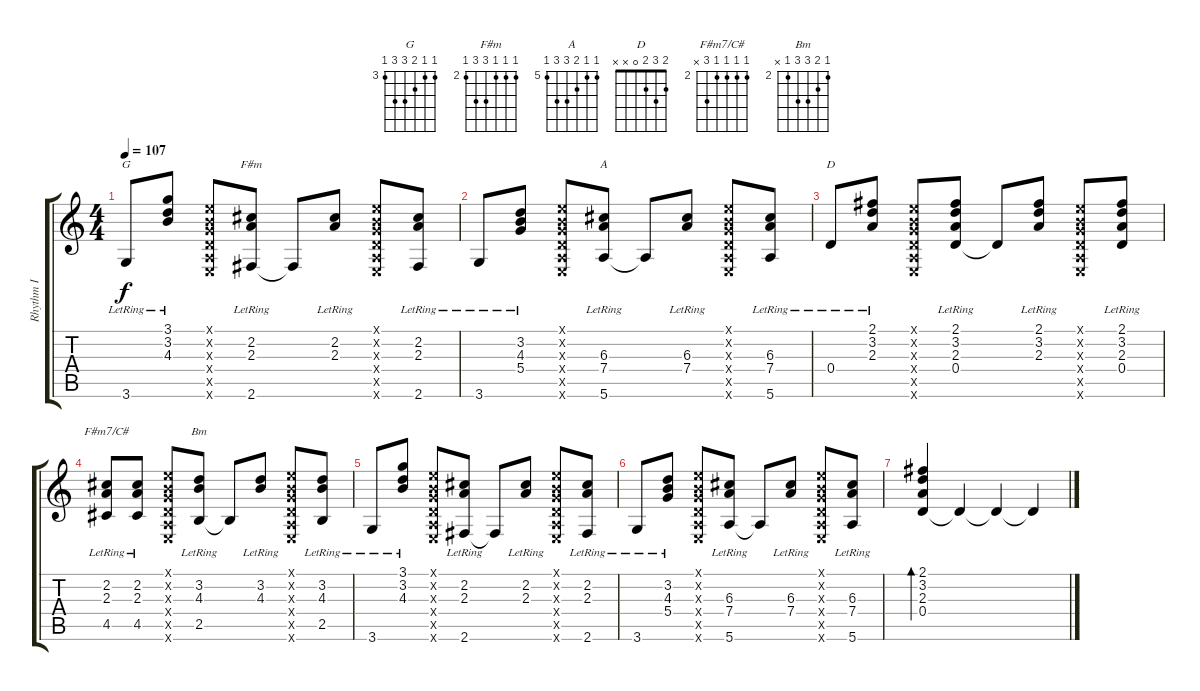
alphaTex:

\track ("Rhythm I" "Rhythm I") {instrument acousticguitarsteel}
\staff {score tabs}
\tuning (E4 B3 G3 D3 A2 E2) {hide}
\chord ("G" 3 3 4 5 5 3) {firstfret 3}
\chord ("F#m" 2 2 2 4 4 2) {firstfret 2}
\chord ("A" 5 5 6 7 7 5) {firstfret 5}
\chord ("D" 2 3 2 0 x x)
\chord ("F#m7/C#" 2 2 2 2 4 x) {firstfret 2}
\chord ("Bm" 2 3 4 4 2 x) {firstfret 2}
\ts (4 4)
\tempo 107
\clef g2
\ks c
3.6{lr}.8{ch "G" dy f} (3.1{lr} 3.2{lr} 4.3{lr}).8 (0.1{x} 0.2{x} 0.3{x} 0.4{x} 0.5{x} 0.6{x}).8 (2.2{lr} 2.3{lr} 2.6{lr}).8{ch "F#m"} 2.6{t}.8 (2.2{lr} 2.3{lr}).8 (0.1{x} 0.2{x} 0.3{x} 0.4{x} 0.5{x} 0.6{x}).8 (2.2{lr} 2.3{lr} 2.6{lr}).8 |
3.6{lr}.8 (3.2{lr} 4.3{lr} 5.4{lr}).8 (0.1{x} 0.2{x} 0.3{x} 0.4{x} 0.5{x} 0.6{x}).8 (6.3{lr} 7.4{lr} 5.6{lr}).8{ch "A"} 5.6{t}.8 (6.3{lr} 7.4{lr}).8 (0.1{x} 0.2{x} 0.3{x} 0.4{x} 0.5{x} 0.6{x}).8 (6.3{lr} 7.4{lr} 5.6{lr}).8 |
0.4{lr}.8{ch "D"} (2.1{lr} 3.2{lr} 2.3{lr}).8 (0.1{x} 0.2{x} 0.3{x} 0.4{x} 0.5{x} 0.6{x}).8 (2.1{lr} 3.2{lr} 2.3{lr} 0.4{lr}).8 0.4{t}.8 (2.1{lr} 3.2{lr} 2.3{lr}).8 (0.1{x} 0.2{x} 0.3{x} 0.4{x} 0.5{x} 0.6{x}).8 (2.1{lr} 3.2{lr} 2.3{lr} 0.4{lr}).8 |
(2.2{lr} 2.3{lr} 4.5{lr}).8{ch "F#m7/C#"} (2.2{lr} 2.3{lr} 4.5{lr}).8 (0.1{x} 0.2{x} 0.3{x} 0.4{x} 0.5{x} 0.6{x}).8 (3.2{lr} 4.3{lr} 2.5{lr}).8{ch "Bm"} 2.5{t}.8 (3.2{lr} 4.3{lr}).8 (0.1{x} 0.2{x} 0.3{x} 0.4{x} 0.5{x} 0.6{x}).8 (3.2{lr} 4.3{lr} 2.5{lr}).8 |
3.6{lr}.8 (3.1{lr} 3.2{lr} 4.3{lr}).8 (0.1{x} 0.2{x} 0.3{x} 0.4{x} 0.5{x} 0.6{x}).8 (2.2{lr} 2.3{lr} 2.6{lr}).8 2.6{t}.8 (2.2{lr} 2.3{lr}).8 (0.1{x} 0.2{x} 0.3{x} 0.4{x} 0.5{x} 0.6{x}).8 (2.2{lr} 2.3{lr} 2.6{lr}).8 |
3.6{lr}.8 (3.2{lr} 4.3{lr} 5.4{lr}).8 (0.1{x} 0.2{x} 0.3{x} 0.4{x} 0.5{x} 0.6{x}).8 (6.3{lr} 7.4{lr} 5.6{lr}).8 5.6{t}.8 (6.3{lr} 7.4{lr}).8 (0.1{x} 0.2{x} 0.3{x} 0.4{x} 0.5{x} 0.6{x}).8 (6.3{lr} 7.4{lr} 5.6{lr}).8 |
(2.1 3.2 2.3 0.4).4{bd 240} 0.4{t}.4 0.4{t}.4 0.4{t}.4
